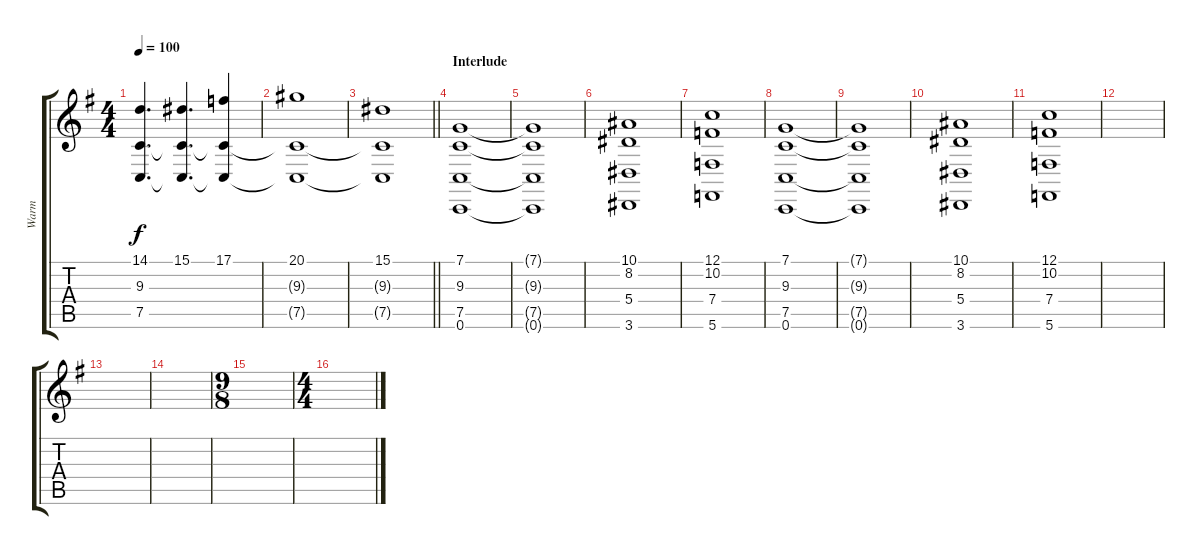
\track ("Warm" "Warm") {instrument pad2warm}
\staff {score tabs}
\tuning (C4 G3 Eb3 Bb2 F2 C2) {hide}
\ts (4 4)
\tempo 100
\clef g2
\ks eminor
(14.1 9.3{t} 7.5{t}).4{d dy f} (15.1 9.3{t} 7.5{t}).4{d} (17.1 9.3{t} 7.5{t}).4 |
(20.1 9.3{t} 7.5{t}).1 |
\barLineRight lightlight
(15.1 9.3{t} 7.5{t}).1 |
\section ("" "Interlude")
(7.1 9.3 7.5 0.6).1{volume 8} |
(7.1{t} 9.3{t} 7.5{t} 0.6{t}).1 |
(10.1 8.2 5.4 3.6).1 |
(12.1 10.2 7.4 5.6).1 |
(7.1 9.3 7.5 0.6).1 |
(7.1{t} 9.3{t} 7.5{t} 0.6{t}).1 |
(10.1 8.2 5.4 3.6).1 |
(12.1 10.2 7.4 5.6).1 |
|
|
|
\ts (9 8)
|
\ts (4 4)
